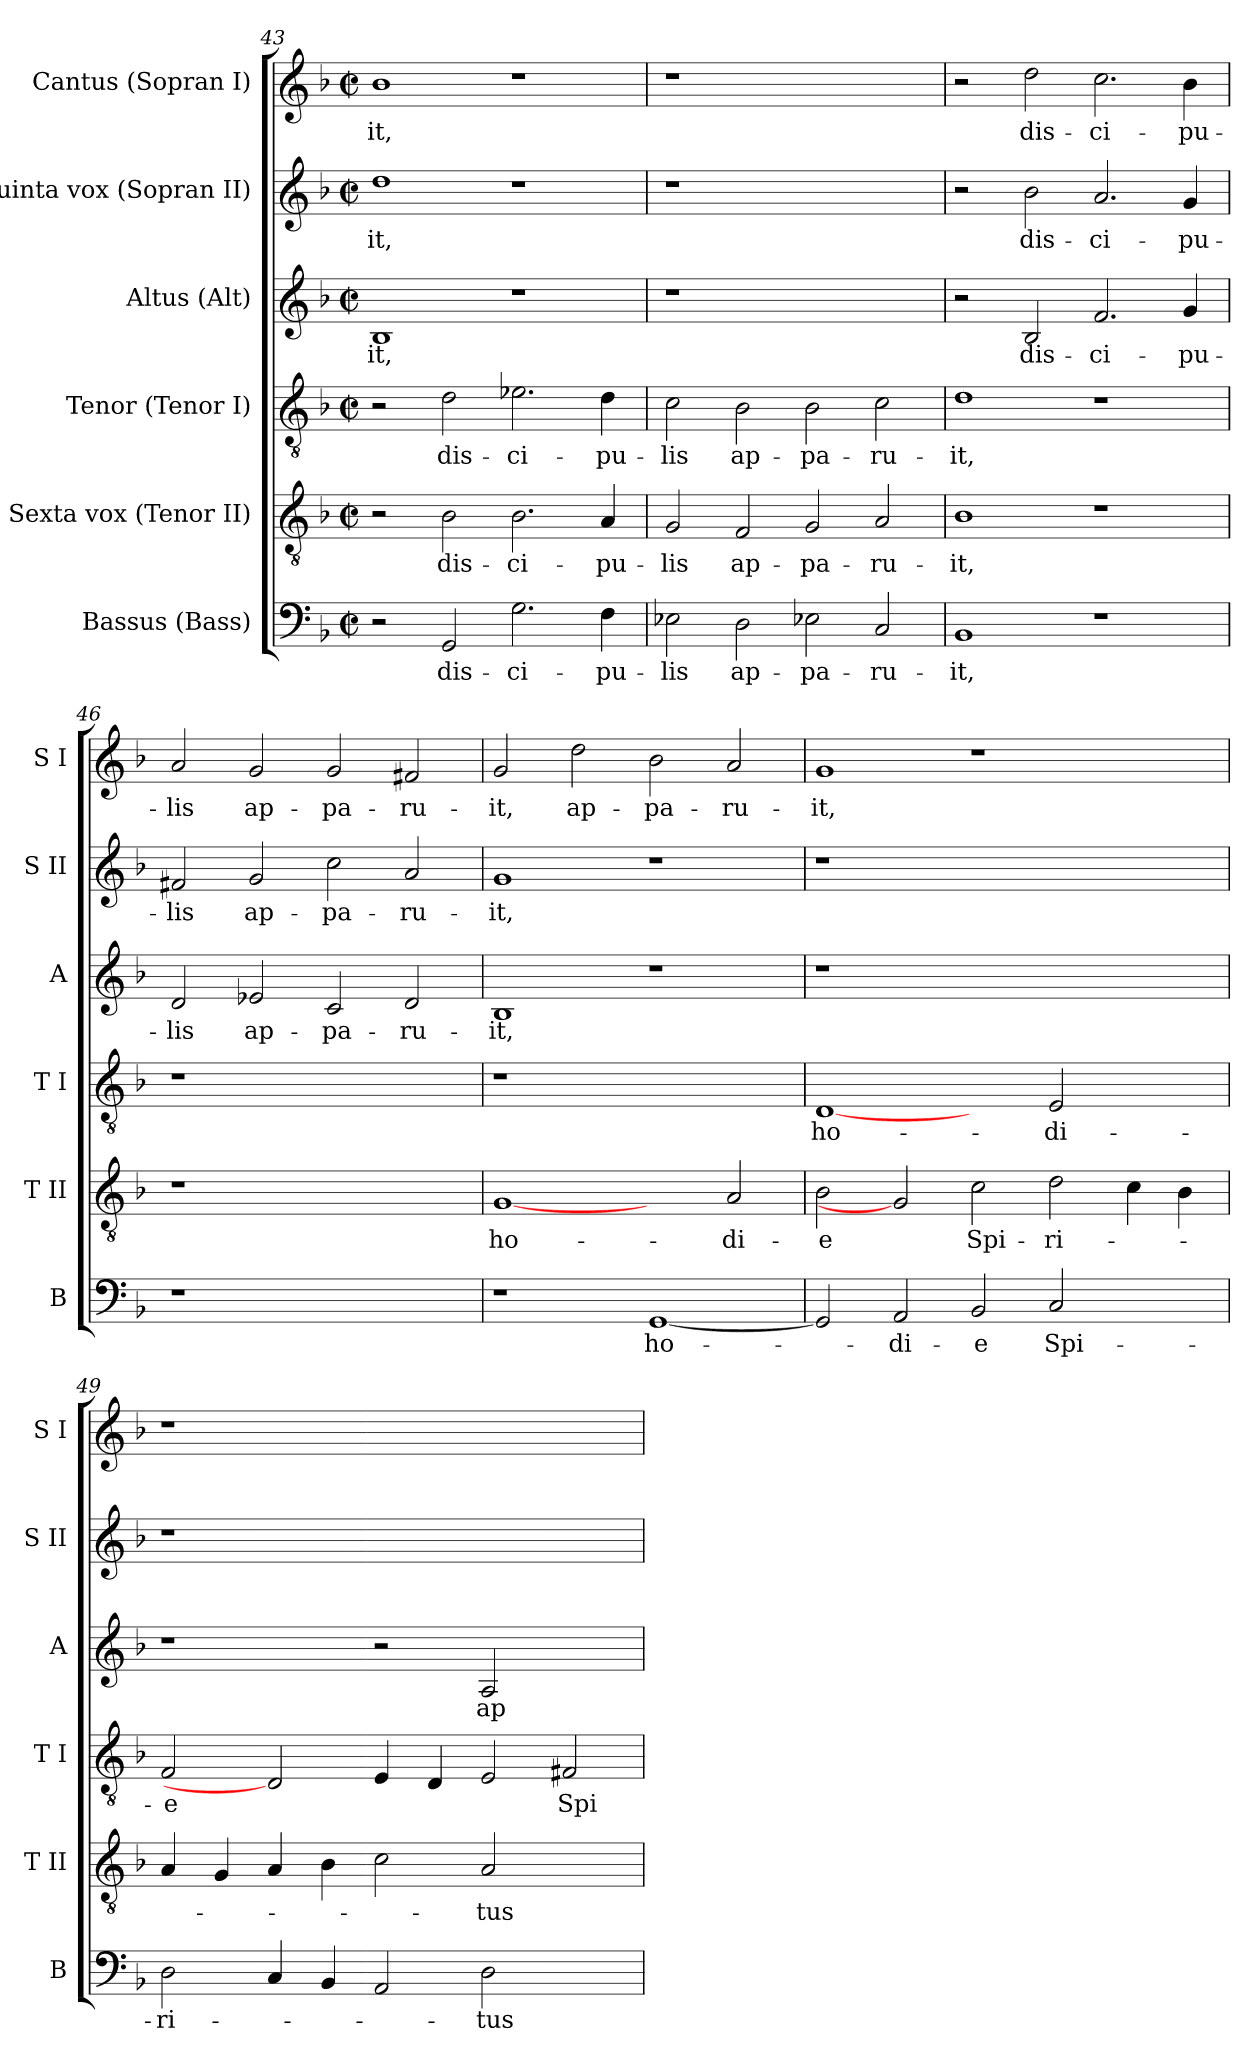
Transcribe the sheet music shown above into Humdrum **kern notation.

**kern	**text	**kern	**text	**kern	**text	**kern	**text	**kern	**text	**kern	**text
*part6	*part6	*part5	*part5	*part4	*part4	*part3	*part3	*part2	*part2	*part1	*part1
*staff6	*staff6	*staff5	*staff5	*staff4	*staff4	*staff3	*staff3	*staff2	*staff2	*staff1	*staff1
*I"Bassus (Bass)	*	*I"Sexta vox (Tenor II)	*	*I"Tenor (Tenor I)	*	*I"Altus (Alt)	*	*I"Quinta vox (Sopran II)	*	*I"Cantus (Sopran I)	*
*I'B	*	*I'T II	*	*I'T I	*	*I'A	*	*I'S II	*	*I'S I	*
*clefF4	*	*clefGv2	*	*clefGv2	*	*clefG2	*	*clefG2	*	*clefG2	*
*k[b-]	*	*k[b-]	*	*k[b-]	*	*k[b-]	*	*k[b-]	*	*k[b-]	*
*F:	*	*F:	*	*F:	*	*F:	*	*F:	*	*F:	*
*M2/2	*	*M2/2	*	*M2/2	*	*M2/2	*	*M2/2	*	*M2/2	*
*met(c|)	*	*met(c|)	*	*met(c|)	*	*met(c|)	*	*met(c|)	*	*met(c|)	*
=43	=43	=43	=43	=43	=43	=43	=43	=43	=43	=43	=43
2r	.	2r	.	2r	.	1B-	-it,	1dd	-it,	1b-	-it,
2GG/	dis-	2B-\	dis-	2d\	dis-	.	.	.	.	.	.
2.G\	-ci-	2.B-\	-ci-	2.e-X\	-ci-	1r	.	1r	.	1r	.
4F\	-pu-	4A/	-pu-	4d\	-pu-	.	.	.	.	.	.
=44	=44	=44	=44	=44	=44	=44	=44	=44	=44	=44	=44
2E-X\	-lis	2G/	-lis	2c\	-lis	1r	.	1r	.	1r	.
2D\	ap-	2F/	ap-	2B-\	ap-	.	.	.	.	.	.
2E-X\	-pa-	2G/	-pa-	2B-\	-pa-	1ryy	.	1ryy	.	1ryy	.
2C/	-ru-	2A/	-ru-	2c\	-ru-	.	.	.	.	.	.
!!LO:PB:g=z
=45	=45	=45	=45	=45	=45	=45	=45	=45	=45	=45	=45
1BB-	-it,	1B-	-it,	1d	-it,	2r	.	2r	.	2r	.
.	.	.	.	.	.	2B-/	dis-	2b-\	dis-	2dd\	dis-
1r	.	1r	.	1r	.	2.f/	-ci-	2.a/	-ci-	2.cc\	-ci-
.	.	.	.	.	.	4g/	-pu-	4g/	-pu-	4b-\	-pu-
=46	=46	=46	=46	=46	=46	=46	=46	=46	=46	=46	=46
1r	.	1r	.	1r	.	2d/	-lis	2f#X/	-lis	2a/	-lis
.	.	.	.	.	.	2e-X/	ap-	2g/	ap-	2g/	ap-
1ryy	.	1ryy	.	1ryy	.	2c/	-pa-	2cc\	-pa-	2g/	-pa-
.	.	.	.	.	.	2d/	-ru-	2a/	-ru-	2f#X/	-ru-
=47	=47	=47	=47	=47	=47	=47	=47	=47	=47	=47	=47
1r	.	[1G	ho-	1r	.	1B-	-it,	1g	-it,	2g/	-it,
.	.	.	.	.	.	.	.	.	.	2dd\	ap-
[1GG	ho-	2ryy	.	1ryy	.	1r	.	1r	.	2b-\	-pa-
.	.	2A/	-di-	.	.	.	.	.	.	2a/	-ru-
=48	=48	=48	=48	=48	=48	=48	=48	=48	=48	=48	=48
2GG/]	.	2B-\	-e	[1D	ho-	1r	.	1r	.	1g	-it,
2AA/	-di-	2G]	.	.	.	.	.	.	.	.	.
2BB-/	-e	2c\	Spi-	2ryy	.	1.ryy	.	1.ryy	.	1r	.
2C/	Spi-	2d\	-ri-	2E/	-di-	.	.	.	.	.	.
2ryy	.	4c\	.	2ryy	.	.	.	.	.	2ryy	.
.	.	4B-\	.	.	.	.	.	.	.	.	.
=49	=49	=49	=49	=49	=49	=49	=49	=49	=49	=49	=49
2D\	-ri-	4A/	.	2F/	-e	1r	.	1r	.	1r	.
.	.	4G/	.	.	.	.	.	.	.	.	.
4C/	.	4A/	.	2D]	.	.	.	.	.	.	.
4BB-/	.	4B-\	.	.	.	.	.	.	.	.	.
2AA/	.	2c\	.	4E/	.	2r	.	1.ryy	.	1.ryy	.
.	.	.	.	4D/	.	.	.	.	.	.	.
2D\	-tus	2A/	-tus	2E/	.	2A/	ap-	.	.	.	.
2ryy	.	2ryy	.	2F#X/	Spi-	2ryy	.	.	.	.	.
=	=	=	=	=	=	=	=	=	=	=	=
*-	*-	*-	*-	*-	*-	*-	*-	*-	*-	*-	*-
